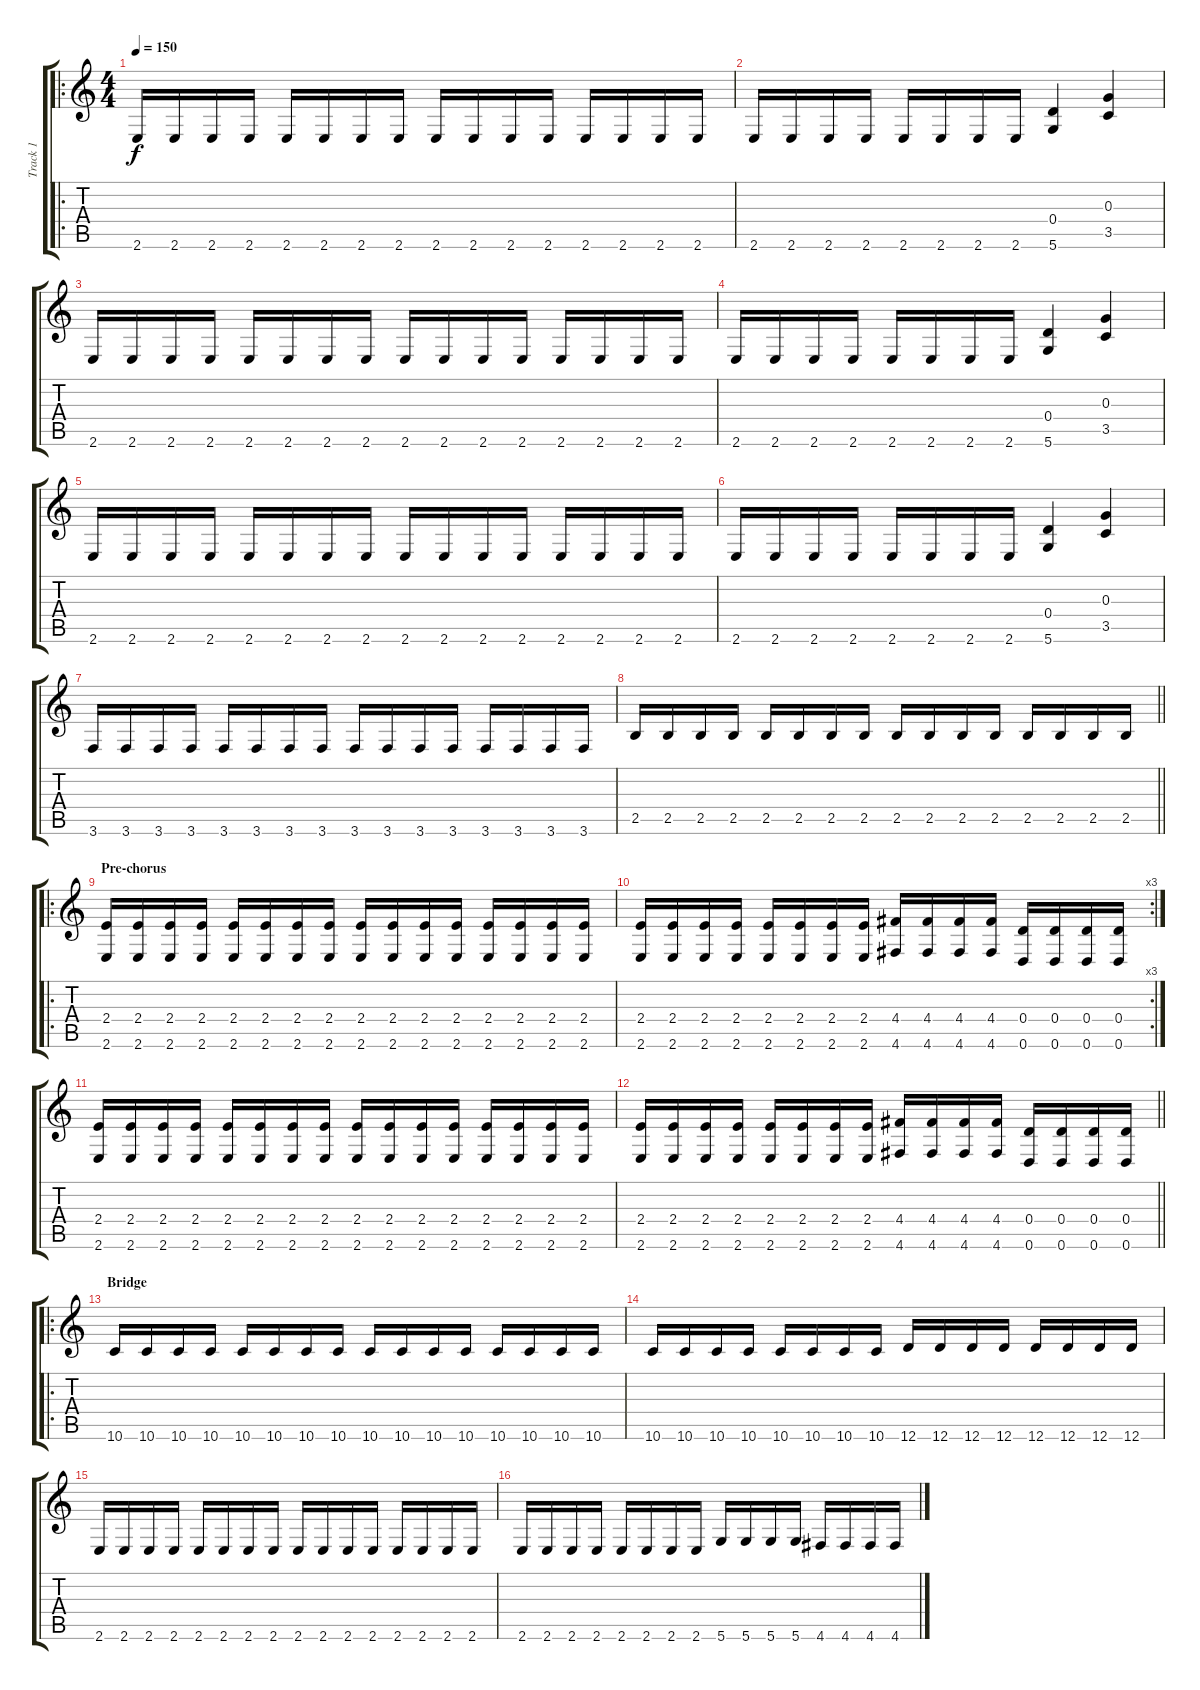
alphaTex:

\track ("Track 1" "Track 1") {instrument distortionguitar}
\staff {score tabs}
\tuning (E4 B3 G3 D3 A2 D2) {hide}
\ro
\ts (4 4)
\tempo 150
\clef g2
\ks c
2.6.16{dy f} 2.6.16 2.6.16 2.6.16 2.6.16 2.6.16 2.6.16 2.6.16 2.6.16 2.6.16 2.6.16 2.6.16 2.6.16 2.6.16 2.6.16 2.6.16 |
2.6.16 2.6.16 2.6.16 2.6.16 2.6.16 2.6.16 2.6.16 2.6.16 (0.4 5.6).4 (0.3 3.5).4 |
2.6.16 2.6.16 2.6.16 2.6.16 2.6.16 2.6.16 2.6.16 2.6.16 2.6.16 2.6.16 2.6.16 2.6.16 2.6.16 2.6.16 2.6.16 2.6.16 |
2.6.16 2.6.16 2.6.16 2.6.16 2.6.16 2.6.16 2.6.16 2.6.16 (0.4 5.6).4 (0.3 3.5).4 |
2.6.16 2.6.16 2.6.16 2.6.16 2.6.16 2.6.16 2.6.16 2.6.16 2.6.16 2.6.16 2.6.16 2.6.16 2.6.16 2.6.16 2.6.16 2.6.16 |
2.6.16 2.6.16 2.6.16 2.6.16 2.6.16 2.6.16 2.6.16 2.6.16 (0.4 5.6).4 (0.3 3.5).4 |
3.6.16 3.6.16 3.6.16 3.6.16 3.6.16 3.6.16 3.6.16 3.6.16 3.6.16 3.6.16 3.6.16 3.6.16 3.6.16 3.6.16 3.6.16 3.6.16 |
\barLineRight lightlight
2.5.16 2.5.16 2.5.16 2.5.16 2.5.16 2.5.16 2.5.16 2.5.16 2.5.16 2.5.16 2.5.16 2.5.16 2.5.16 2.5.16 2.5.16 2.5.16 |
\ro
\section ("" "Pre-chorus")
(2.4 2.6).16 (2.4 2.6).16 (2.4 2.6).16 (2.4 2.6).16 (2.4 2.6).16 (2.4 2.6).16 (2.4 2.6).16 (2.4 2.6).16 (2.4 2.6).16 (2.4 2.6).16 (2.4 2.6).16 (2.4 2.6).16 (2.4 2.6).16 (2.4 2.6).16 (2.4 2.6).16 (2.4 2.6).16 |
\rc 3
(2.4 2.6).16 (2.4 2.6).16 (2.4 2.6).16 (2.4 2.6).16 (2.4 2.6).16 (2.4 2.6).16 (2.4 2.6).16 (2.4 2.6).16 (4.4 4.6).16 (4.4 4.6).16 (4.4 4.6).16 (4.4 4.6).16 (0.4 0.6).16 (0.4 0.6).16 (0.4 0.6).16 (0.4 0.6).16 |
(2.4 2.6).16 (2.4 2.6).16 (2.4 2.6).16 (2.4 2.6).16 (2.4 2.6).16 (2.4 2.6).16 (2.4 2.6).16 (2.4 2.6).16 (2.4 2.6).16 (2.4 2.6).16 (2.4 2.6).16 (2.4 2.6).16 (2.4 2.6).16 (2.4 2.6).16 (2.4 2.6).16 (2.4 2.6).16 |
\barLineRight lightlight
(2.4 2.6).16 (2.4 2.6).16 (2.4 2.6).16 (2.4 2.6).16 (2.4 2.6).16 (2.4 2.6).16 (2.4 2.6).16 (2.4 2.6).16 (4.4 4.6).16 (4.4 4.6).16 (4.4 4.6).16 (4.4 4.6).16 (0.4 0.6).16 (0.4 0.6).16 (0.4 0.6).16 (0.4 0.6).16 |
\ro
\section ("" "Bridge")
10.6.16 10.6.16 10.6.16 10.6.16 10.6.16 10.6.16 10.6.16 10.6.16 10.6.16 10.6.16 10.6.16 10.6.16 10.6.16 10.6.16 10.6.16 10.6.16 |
10.6.16 10.6.16 10.6.16 10.6.16 10.6.16 10.6.16 10.6.16 10.6.16 12.6.16 12.6.16 12.6.16 12.6.16 12.6.16 12.6.16 12.6.16 12.6.16 |
2.6.16 2.6.16 2.6.16 2.6.16 2.6.16 2.6.16 2.6.16 2.6.16 2.6.16 2.6.16 2.6.16 2.6.16 2.6.16 2.6.16 2.6.16 2.6.16 |
2.6.16 2.6.16 2.6.16 2.6.16 2.6.16 2.6.16 2.6.16 2.6.16 5.6.16 5.6.16 5.6.16 5.6.16 4.6.16 4.6.16 4.6.16 4.6.16
